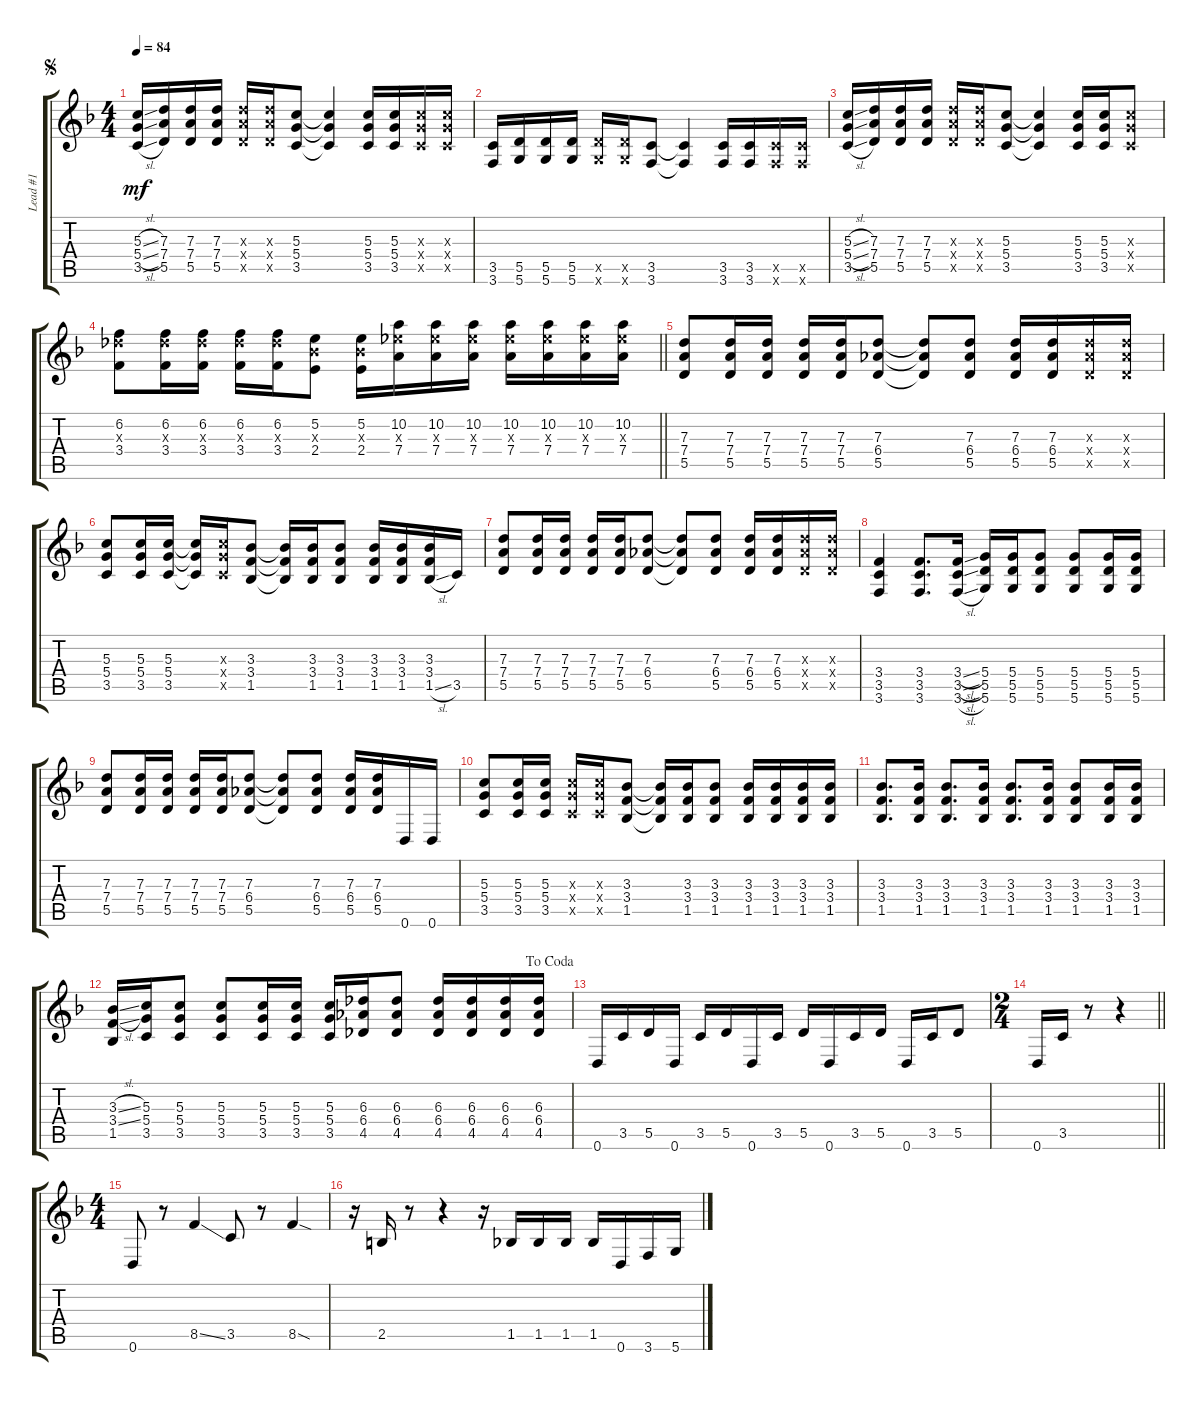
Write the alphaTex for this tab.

\track ("Lead #1" "Lead #1") {instrument distortionguitar bank 125}
\staff {score tabs}
\tuning (E4 B3 G3 D3 A2 D2) {hide}
\ts (4 4)
\jump segno
\tempo 84
\clef g2
\ks f
(5.3{sl} 5.4{sl} 3.5{sl}).16{dy mf} (7.3 7.4 5.5).16 (7.3 7.4 5.5).16 (7.3 7.4 5.5).16 (7.3{x} 7.4{x} 5.5{x}).16 (7.3{x} 7.4{x} 5.5{x}).16 (5.3 5.4 3.5).8 (5.3{t} 5.4{t} 3.5{t}).4 (5.3 5.4 3.5).16 (5.3 5.4 3.5).16 (5.3{x} 5.4{x} 3.5{x}).16 (5.3{x} 5.4{x} 3.5{x}).16 |
(3.5 3.6).16 (5.5 5.6).16 (5.5 5.6).16 (5.5 5.6).16 (5.5{x} 5.6{x}).16 (5.5{x} 5.6{x}).16 (3.5 3.6).8 (3.5{t} 3.6{t}).4 (3.5 3.6).16 (3.5 3.6).16 (3.5{x} 3.6{x}).16 (3.5{x} 3.6{x}).16 |
(5.3{sl} 5.4{sl} 3.5{sl}).16 (7.3 7.4 5.5).16 (7.3 7.4 5.5).16 (7.3 7.4 5.5).16 (7.3{x} 7.4{x} 5.5{x}).16 (7.3{x} 7.4{x} 5.5{x}).16 (5.3 5.4 3.5).8 (5.3{t} 5.4{t} 3.5{t}).4 (5.3 5.4 3.5).16 (5.3 5.4 3.5).16 (5.3{x} 5.4{x} 3.5{x}).8 |
\barLineRight lightlight
(6.2 6.3{x} 3.4).8 (6.2 6.3{x} 3.4).16 (6.2 6.3{x} 3.4).16 (6.2 6.3{x} 3.4).16 (6.2 6.3{x} 3.4).16 (5.2 3.3{x} 2.4).8 (5.2 3.3{x} 2.4).16 (10.2 8.3{x} 7.4).16 (10.2 8.3{x} 7.4).16 (10.2 8.3{x} 7.4).16 (10.2 8.3{x} 7.4).16 (10.2 8.3{x} 7.4).16 (10.2 8.3{x} 7.4).16 (10.2 8.3{x} 7.4).16 |
(7.3 7.4 5.5).8 (7.3 7.4 5.5).16 (7.3 7.4 5.5).16 (7.3 7.4 5.5).16 (7.3 7.4 5.5).16 (7.3 6.4 5.5).8 (7.3{t} 6.4{t} 5.5{t}).8 (7.3 6.4 5.5).8 (7.3 6.4 5.5).16 (7.3 6.4 5.5).16 (7.3{x} 6.4{x} 5.5{x}).16 (7.3{x} 6.4{x} 5.5{x}).16 |
(5.3 5.4 3.5).8 (5.3 5.4 3.5).16 (5.3 5.4 3.5).16 (5.3{t} 5.4{t} 3.5{t}).16 (5.3{x} 5.4{x} 3.5{x}).16 (3.3 3.4 1.5).8 (3.3{t} 3.4{t} 1.5{t}).16 (3.3 3.4 1.5).16 (3.3 3.4 1.5).8 (3.3 3.4 1.5).16 (3.3 3.4 1.5).16 (3.3 3.4 1.5{sl}).16 3.5.16 |
(7.3 7.4 5.5).8 (7.3 7.4 5.5).16 (7.3 7.4 5.5).16 (7.3 7.4 5.5).16 (7.3 7.4 5.5).16 (7.3 6.4 5.5).8 (7.3{t} 6.4{t} 5.5{t}).8 (7.3 6.4 5.5).8 (7.3 6.4 5.5).16 (7.3 6.4 5.5).16 (7.3{x} 6.4{x} 5.5{x}).16 (7.3{x} 6.4{x} 5.5{x}).16 |
(3.4 3.5 3.6).4 (3.4 3.5 3.6).8{d} (3.4{sl} 3.5{sl} 3.6{sl}).16 (5.4 5.5 5.6).16 (5.4 5.5 5.6).16 (5.4 5.5 5.6).8 (5.4 5.5 5.6).8 (5.4 5.5 5.6).16 (5.4 5.5 5.6).16 |
(7.3 7.4 5.5).8 (7.3 7.4 5.5).16 (7.3 7.4 5.5).16 (7.3 7.4 5.5).16 (7.3 7.4 5.5).16 (7.3 6.4 5.5).8 (7.3{t} 6.4{t} 5.5{t}).8 (7.3 6.4 5.5).8 (7.3 6.4 5.5).16 (7.3 6.4 5.5).16 0.6.16 0.6.16 |
(5.3 5.4 3.5).8 (5.3 5.4 3.5).16 (5.3 5.4 3.5).16 (5.3{x} 5.4{x} 3.5{x}).16 (5.3{x} 5.4{x} 3.5{x}).16 (3.3 3.4 1.5).8 (3.3{t} 3.4{t} 1.5{t}).16 (3.3 3.4 1.5).16 (3.3 3.4 1.5).8 (3.3 3.4 1.5).16 (3.3 3.4 1.5).16 (3.3 3.4 1.5).16 (3.3 3.4 1.5).16 |
(3.3 3.4 1.5).8{d} (3.3 3.4 1.5).16 (3.3 3.4 1.5).8{d} (3.3 3.4 1.5).16 (3.3 3.4 1.5).8{d} (3.3 3.4 1.5).16 (3.3 3.4 1.5).8 (3.3 3.4 1.5).16 (3.3 3.4 1.5).16 |
\jump dacoda
(3.3{sl} 3.4{sl} 1.5).16 (5.3 5.4 3.5).16 (5.3 5.4 3.5).8 (5.3 5.4 3.5).8 (5.3 5.4 3.5).16 (5.3 5.4 3.5).16 (5.3 5.4 3.5).16 (6.3 6.4 4.5).16 (6.3 6.4 4.5).8 (6.3 6.4 4.5).16 (6.3 6.4 4.5).16 (6.3 6.4 4.5).16 (6.3 6.4 4.5).16 |
0.6.16 3.5.16 5.5.16 0.6.16 3.5.16 5.5.16 0.6.16 3.5.16 5.5.16 0.6.16 3.5.16 5.5.16 0.6.16 3.5.16 5.5.8 |
\ts (2 4)
\barLineRight lightlight
0.6.16 3.5.16 r.8 r.4 |
\ts (4 4)
0.6.8 r.8 8.5{ss}.4 3.5.8 r.8 8.5{sod}.4 |
r.16 2.5.16 r.8 r.4 r.16 1.5.16 1.5.16 1.5.16 1.5.16 0.6.16 3.6.16 5.6.16
